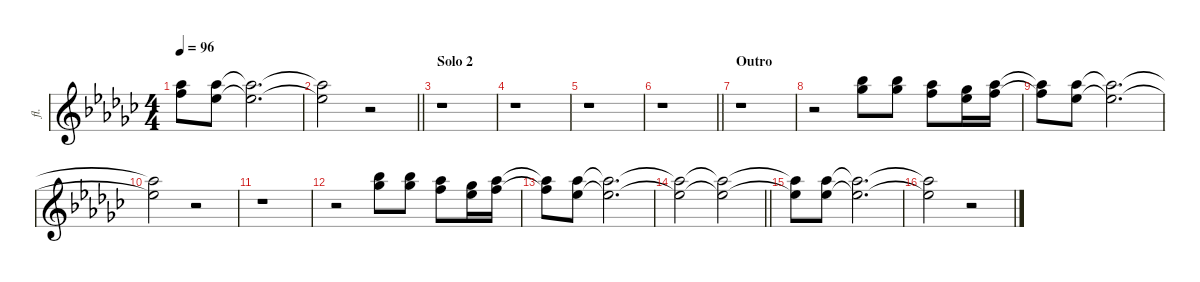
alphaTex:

\defaultSystemsLayout 4
\hideDynamics
\bracketExtendMode nobrackets
\otherSystemsTrackNameOrientation horizontal
\track ("Vocals (David Lee Roth)" "fl.") {defaultSystemsLayout 4 mute instrument flute}
\staff {score}
\tuning (Eb4 Bb3 Gb3 Db3 Ab2 Eb2)
\ts (4 4)
\tempo 96
\clef g2
\ks ebminor
(17.1{t acc b} 19.2{t acc forcenatural}).8{dy f beam Down} (17.1{acc b} 17.2{acc b}).8{beam Down} (17.1{t acc b} 17.2{t acc b}).2{d beam Down} |
\barLineRight lightlight
(17.1{t acc b} 17.2{t acc b}).2{beam Down} r.2{beam Down} |
\section ("" "Solo 2")
r.1{beam Down} |
r.1{beam Down} |
r.1{beam Down} |
\barLineRight lightlight
r.1{beam Down} |
\section ("" "Outro")
r.1{beam Down} |
r.2{beam Down} (19.1{acc b} 20.2{acc b}).8{beam Down} (19.1{acc b} 20.2{acc b}).8{beam Down} (17.1{acc b} 19.2{acc forcenatural}).8{beam Down} (20.2{acc b} 21.3{acc b}).16{beam Down} (17.1{acc b} 19.2{acc forcenatural}).16{beam Down} |
(17.1{t acc b} 19.2{t acc forcenatural}).8{beam Down} (17.1{acc b} 17.2{acc b}).8{beam Down} (17.1{t acc b} 17.2{t acc b}).2{d beam Down} |
(17.1{t acc b} 17.2{t acc b}).2{beam Down} r.2{beam Down} |
r.1{beam Down} |
r.2{beam Down} (19.1{acc b} 20.2{acc b}).8{beam Down} (19.1{acc b} 20.2{acc b}).8{beam Down} (17.1{acc b} 19.2{acc forcenatural}).8{beam Down} (20.2{acc b} 21.3{acc b}).16{beam Down} (17.1{acc b} 19.2{acc forcenatural}).16{beam Down} |
(17.1{t acc b} 19.2{t acc forcenatural}).8{beam Down} (17.1{acc b} 17.2{acc b}).8{beam Down} (17.1{t acc b} 17.2{t acc b}).2{d beam Down} |
\barLineRight lightlight
(17.1{t acc b} 17.2{t acc b}).2{beam Down} (17.1{t acc b} 17.2{t acc b}).2{dy mf beam Down} |
(17.1{t acc b} 17.2{t acc b}).8{dy f beam Down} (17.1{acc b} 17.2{acc b}).8{beam Down} (17.1{t acc b} 17.2{t acc b}).2{d beam Down} |
(17.1{t acc b} 17.2{t acc b}).2{beam Down} r.2{beam Down}
